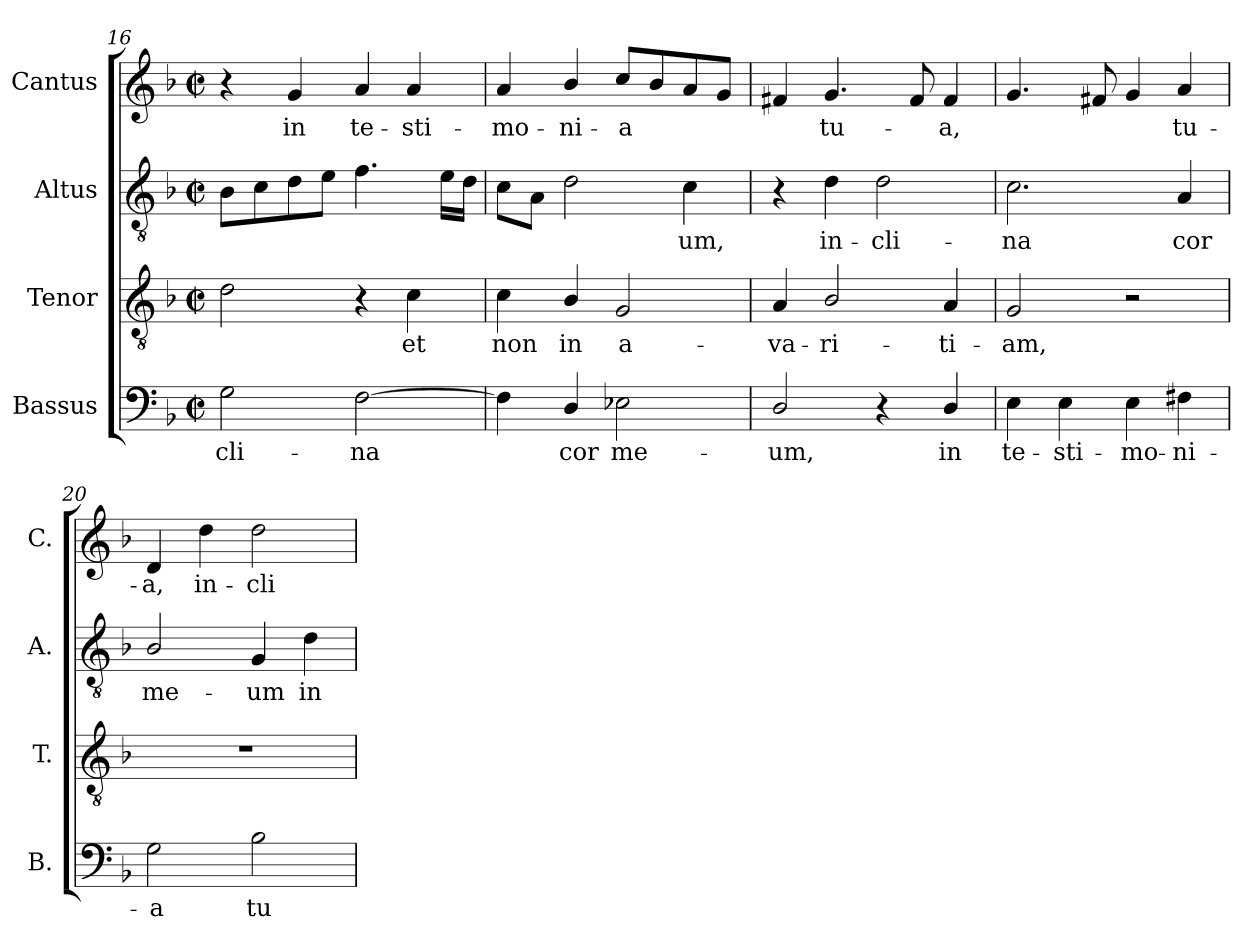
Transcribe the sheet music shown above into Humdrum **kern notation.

**kern	**text	**kern	**text	**kern	**text	**kern	**text
*part4	*part4	*part3	*part3	*part2	*part2	*part1	*part1
*staff4	*staff4	*staff3	*staff3	*staff2	*staff2	*staff1	*staff1
*I"Bassus	*	*I"Tenor	*	*I"Altus	*	*I"Cantus	*
*I'B.	*	*I'T.	*	*I'A.	*	*I'C.	*
*clefF4	*	*clefGv2	*	*clefGv2	*	*clefG2	*
*	*	*ITrd7c12	*	*ITrd7c12	*	*	*
*k[b-]	*	*k[b-]	*	*k[b-]	*	*k[b-]	*
*F:	*	*F:	*	*F:	*	*F:	*
*M2/2	*	*M2/2	*	*M2/2	*	*M2/2	*
*met(c|)	*	*met(c|)	*	*met(c|)	*	*met(c|)	*
=16	=16	=16	=16	=16	=16	=16	=16
!	!LO:LY:b:color=#000000	!	!	!	!	!	!
2Gi\	-cli-	2Di\	.	8BB-i\L	.	4r	.
.	.	.	.	8Ci\	.	.	.
!	!	!	!	!	!	!	!LO:LY:b:color=#000000
.	.	.	.	8Di\	.	4gi/	in
.	.	.	.	8Ei\J	.	.	.
!	!LO:LY:b:color=#000000	!	!	!	!	!	!
!	!	!	!	!	!	!	!LO:LY:b:color=#000000
[2Fi\	-na	4r	.	4.Fi\	.	4ai/	te-
!	!	!	!LO:LY:b:color=#000000	!	!	!	!
!	!	!	!	!	!	!	!LO:LY:b:color=#000000
.	.	4Ci\	et	.	.	4ai/	-sti-
.	.	.	.	16Ei\LL	.	.	.
.	.	.	.	16Di\JJ	.	.	.
=17	=17	=17	=17	=17	=17	=17	=17
!	!	!	!LO:LY:b:color=#000000	!	!	!	!
!	!	!	!	!	!	!	!LO:LY:b:color=#000000
4Fi\]	.	4Ci\	non	8Ci\L	.	4ai/	-mo-
.	.	.	.	8AAi\J	.	.	.
!	!LO:LY:b:color=#000000	!	!	!	!	!	!
!	!	!	!LO:LY:b:color=#000000	!	!	!	!
!	!	!	!	!	!	!	!LO:LY:b:color=#000000
4Di/	cor	4BB-i/	in	2Di\	.	4b-i/	-ni-
!	!LO:LY:b:color=#000000	!	!	!	!	!	!
!	!	!	!LO:LY:b:color=#000000	!	!	!	!
!	!	!	!	!	!	!	!LO:LY:b:color=#000000
2E-i\	me-	2GGi/	a-	.	.	8cci/L	-a
.	.	.	.	.	.	8b-i/	.
!	!	!	!	!	!LO:LY:b:color=#000000	!	!
.	.	.	.	4Ci\	-um,	8ai/	.
.	.	.	.	.	.	8gi/J	.
=18	=18	=18	=18	=18	=18	=18	=18
!	!LO:LY:b:color=#000000	!	!	!	!	!	!
!	!	!	!LO:LY:b:color=#000000	!	!	!	!
2Di/	-um,	4AAi/	-va-	4r	.	4f#Xi/	.
!	!	!	!LO:LY:b:color=#000000	!	!	!	!
!	!	!	!	!	!LO:LY:b:color=#000000	!	!
!	!	!	!	!	!	!	!LO:LY:b:color=#000000
.	.	2BB-i/	-ri-	4Di\	in-	4.gi/	tu-
!	!	!	!	!	!LO:LY:b:color=#000000	!	!
4r	.	.	.	2Di\	-cli-	.	.
.	.	.	.	.	.	8f#i/	.
!	!LO:LY:b:color=#000000	!	!	!	!	!	!
!	!	!	!LO:LY:b:color=#000000	!	!	!	!
!	!	!	!	!	!	!	!LO:LY:b:color=#000000
4Di/	in	4AAi/	-ti-	.	.	4f#i/	-a,
=19	=19	=19	=19	=19	=19	=19	=19
!	!LO:LY:b:color=#000000	!	!	!	!	!	!
!	!	!	!LO:LY:b:color=#000000	!	!	!	!
!	!	!	!	!	!LO:LY:b:color=#000000	!	!
4Ei\	te-	2GGi/	-am,	2.Ci\	-na	4.gi/	.
!	!LO:LY:b:color=#000000	!	!	!	!	!	!
4Ei\	-sti-	.	.	.	.	.	.
.	.	.	.	.	.	8f#i/	.
!	!LO:LY:b:color=#000000	!	!	!	!	!	!
4Ei\	-mo-	2r	.	.	.	4gi/	.
!	!LO:LY:b:color=#000000	!	!	!	!	!	!
!	!	!	!	!	!LO:LY:b:color=#000000	!	!
!	!	!	!	!	!	!	!LO:LY:b:color=#000000
4F#Xi\	-ni-	.	.	4AAi/	cor	4ai/	tu-
!!LO:LB:g=z
=20	=20	=20	=20	=20	=20	=20	=20
!	!LO:LY:b:color=#000000	!	!	!	!	!	!
!	!	!	!	!	!LO:LY:b:color=#000000	!	!
!	!	!	!	!	!	!	!LO:LY:b:color=#000000
2Gi\	-a	1r	.	2BB-i/	me-	4di/	-a,
!	!	!	!	!	!	!	!LO:LY:b:color=#000000
.	.	.	.	.	.	4ddi\	in-
!	!LO:LY:b:color=#000000	!	!	!	!	!	!
!	!	!	!	!	!LO:LY:b:color=#000000	!	!
!	!	!	!	!	!	!	!LO:LY:b:color=#000000
2B-i\	tu-	.	.	4GGi/	-um	2ddi\	-cli-
!	!	!	!	!	!LO:LY:b:color=#000000	!	!
.	.	.	.	4Di\	in	.	.
=	=	=	=	=	=	=	=
*-	*-	*-	*-	*-	*-	*-	*-
